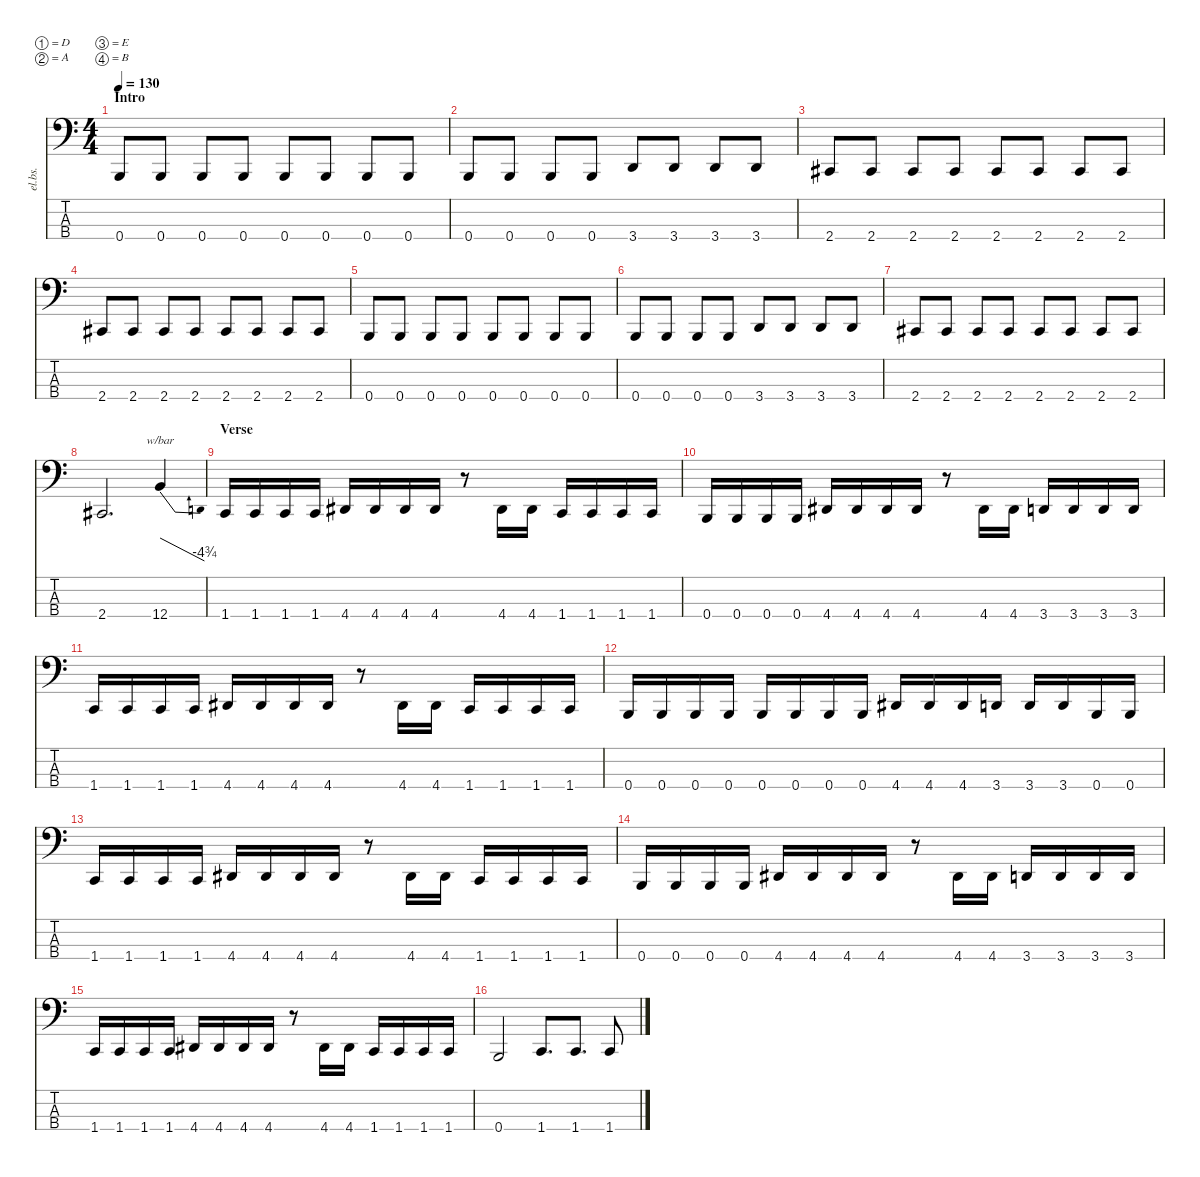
\defaultSystemsLayout 4
\hideDynamics
\bracketExtendMode nobrackets
\track ("Electric Bass - Michal" "el.bs.") {instrument electricbassfinger}
\staff {score tabs}
\tuning (D2 A1 E1 B0)
\ts (4 4)
\section ("" "Intro")
\tempo 130
\clef f4
\ks c
0.4.8{dy f instrument electricbassfinger beam Up} 0.4.8{beam Up} 0.4.8{beam Up} 0.4.8{beam Up} 0.4.8{beam Up} 0.4.8{beam Up} 0.4.8{beam Up} 0.4.8{beam Up} |
0.4.8{beam Up} 0.4.8{beam Up} 0.4.8{beam Up} 0.4.8{beam Up} 3.4.8{beam Up} 3.4.8{beam Up} 3.4.8{beam Up} 3.4.8{beam Up} |
2.4{acc #}.8{beam Up} 2.4{acc #}.8{beam Up} 2.4{acc #}.8{beam Up} 2.4{acc #}.8{beam Up} 2.4{acc #}.8{beam Up} 2.4{acc #}.8{beam Up} 2.4{acc #}.8{beam Up} 2.4{acc #}.8{beam Up} |
2.4{acc #}.8{beam Up} 2.4{acc #}.8{beam Up} 2.4{acc #}.8{beam Up} 2.4{acc #}.8{beam Up} 2.4{acc #}.8{beam Up} 2.4{acc #}.8{beam Up} 2.4{acc #}.8{beam Up} 2.4{acc #}.8{beam Up} |
0.4.8{beam Up} 0.4.8{beam Up} 0.4.8{beam Up} 0.4.8{beam Up} 0.4.8{beam Up} 0.4.8{beam Up} 0.4.8{beam Up} 0.4.8{beam Up} |
0.4.8{beam Up} 0.4.8{beam Up} 0.4.8{beam Up} 0.4.8{beam Up} 3.4.8{beam Up} 3.4.8{beam Up} 3.4.8{beam Up} 3.4.8{beam Up} |
2.4{acc #}.8{beam Up} 2.4{acc #}.8{beam Up} 2.4{acc #}.8{beam Up} 2.4{acc #}.8{beam Up} 2.4{acc #}.8{beam Up} 2.4{acc #}.8{beam Up} 2.4{acc #}.8{beam Up} 2.4{acc #}.8{beam Up} |
2.4{acc #}.2{d beam Up} 12.4.4{tbe (dive default 9 0 49.8 -19) beam Up} |
\section ("" "Verse")
1.4.16{dy mf beam Up} 1.4.16{beam Up} 1.4.16{beam Up} 1.4.16{beam Up} 4.4{acc #}.16{beam Up} 4.4{acc #}.16{beam Up} 4.4{acc #}.16{beam Up} 4.4{acc #}.16{beam Up} r.8{beam Down} 4.4{acc #}.16{beam Up} 4.4{acc #}.16{beam Up} 1.4.16{beam Up} 1.4.16{beam Up} 1.4.16{beam Up} 1.4.16{beam Up} |
0.4.16{beam Up} 0.4.16{beam Up} 0.4.16{beam Up} 0.4.16{beam Up} 4.4{acc #}.16{beam Up} 4.4{acc #}.16{beam Up} 4.4{acc #}.16{beam Up} 4.4{acc #}.16{beam Up} r.8{beam Down} 4.4{acc #}.16{beam Up} 4.4{acc #}.16{beam Up} 3.4.16{beam Up} 3.4.16{beam Up} 3.4.16{beam Up} 3.4.16{beam Up} |
1.4.16{beam Up} 1.4.16{beam Up} 1.4.16{beam Up} 1.4.16{beam Up} 4.4{acc #}.16{beam Up} 4.4{acc #}.16{beam Up} 4.4{acc #}.16{beam Up} 4.4{acc #}.16{beam Up} r.8{beam Down} 4.4{acc #}.16{beam Up} 4.4{acc #}.16{beam Up} 1.4.16{beam Up} 1.4.16{beam Up} 1.4.16{beam Up} 1.4.16{beam Up} |
0.4.16{beam Up} 0.4.16{beam Up} 0.4.16{beam Up} 0.4.16{beam Up} 0.4.16{beam Up} 0.4.16{beam Up} 0.4.16{beam Up} 0.4.16{beam Up} 4.4{acc #}.16{beam Up} 4.4{acc #}.16{beam Up} 4.4{acc #}.16{beam Up} 3.4.16{beam Up} 3.4.16{beam Up} 3.4.16{beam Up} 0.4.16{beam Up} 0.4.16{beam Up} |
1.4.16{beam Up} 1.4.16{beam Up} 1.4.16{beam Up} 1.4.16{beam Up} 4.4{acc #}.16{beam Up} 4.4{acc #}.16{beam Up} 4.4{acc #}.16{beam Up} 4.4{acc #}.16{beam Up} r.8{beam Down} 4.4{acc #}.16{beam Up} 4.4{acc #}.16{beam Up} 1.4.16{beam Up} 1.4.16{beam Up} 1.4.16{beam Up} 1.4.16{beam Up} |
0.4.16{beam Up} 0.4.16{beam Up} 0.4.16{beam Up} 0.4.16{beam Up} 4.4{acc #}.16{beam Up} 4.4{acc #}.16{beam Up} 4.4{acc #}.16{beam Up} 4.4{acc #}.16{beam Up} r.8{beam Down} 4.4{acc #}.16{beam Up} 4.4{acc #}.16{beam Up} 3.4.16{beam Up} 3.4.16{beam Up} 3.4.16{beam Up} 3.4.16{beam Up} |
1.4.16{beam Up} 1.4.16{beam Up} 1.4.16{beam Up} 1.4.16{beam Up} 4.4{acc #}.16{beam Up} 4.4{acc #}.16{beam Up} 4.4{acc #}.16{beam Up} 4.4{acc #}.16{beam Up} r.8{beam Down} 4.4{acc #}.16{beam Up} 4.4{acc #}.16{beam Up} 1.4.16{beam Up} 1.4.16{beam Up} 1.4.16{beam Up} 1.4.16{beam Up} |
0.4.2{beam Up} 1.4.8{d beam Up} 1.4.8{d beam Up} 1.4.8{beam Up}
